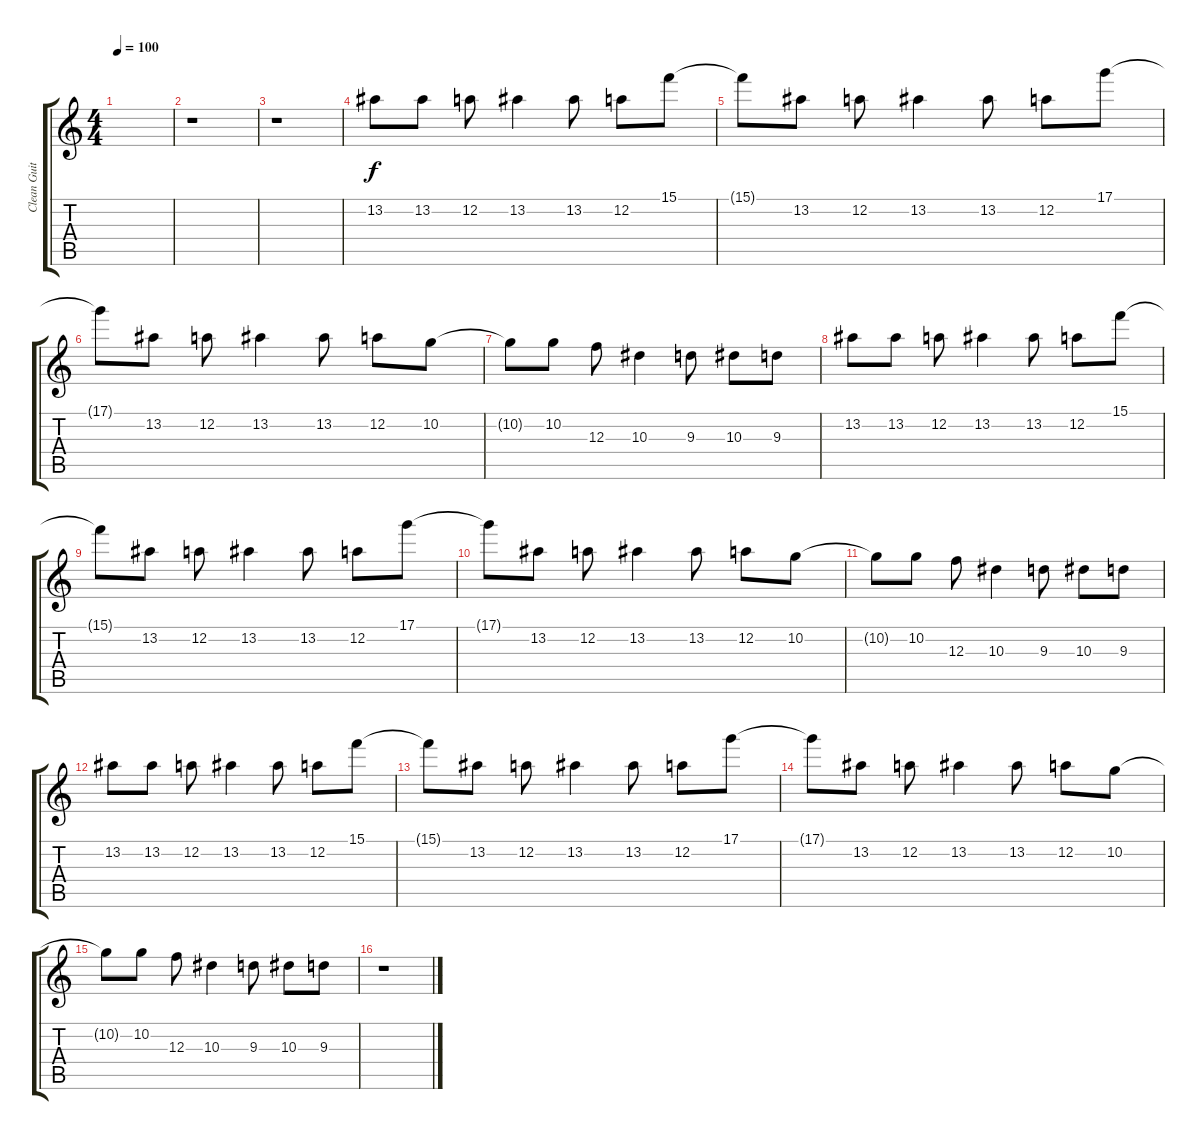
\track ("Clean Guitar + Fills" "Clean Guit") {instrument acousticguitarsteel}
\staff {score tabs}
\tuning (D4 A3 F3 C3 G2 D2) {hide}
\ts (4 4)
\tempo 100
\clef g2
\ks c
|
r.1{volume 13 instrument distortionguitar} |
r.1 |
13.2.8 13.2.8 12.2.8 13.2.4 13.2.8 12.2.8 15.1.8 |
15.1{t}.8 13.2.8 12.2.8 13.2.4 13.2.8 12.2.8 17.1.8 |
17.1{t}.8 13.2.8 12.2.8 13.2.4 13.2.8 12.2.8 10.2.8 |
10.2{t}.8 10.2.8 12.3.8 10.3.4 9.3.8 10.3.8 9.3.8 |
13.2.8 13.2.8 12.2.8 13.2.4 13.2.8 12.2.8 15.1.8 |
15.1{t}.8 13.2.8 12.2.8 13.2.4 13.2.8 12.2.8 17.1.8 |
17.1{t}.8 13.2.8 12.2.8 13.2.4 13.2.8 12.2.8 10.2.8 |
10.2{t}.8 10.2.8 12.3.8 10.3.4 9.3.8 10.3.8 9.3.8 |
13.2.8 13.2.8 12.2.8 13.2.4 13.2.8 12.2.8 15.1.8 |
15.1{t}.8 13.2.8 12.2.8 13.2.4 13.2.8 12.2.8 17.1.8 |
17.1{t}.8 13.2.8 12.2.8 13.2.4 13.2.8 12.2.8 10.2.8 |
10.2{t}.8 10.2.8 12.3.8 10.3.4 9.3.8 10.3.8 9.3.8 |
r.1
